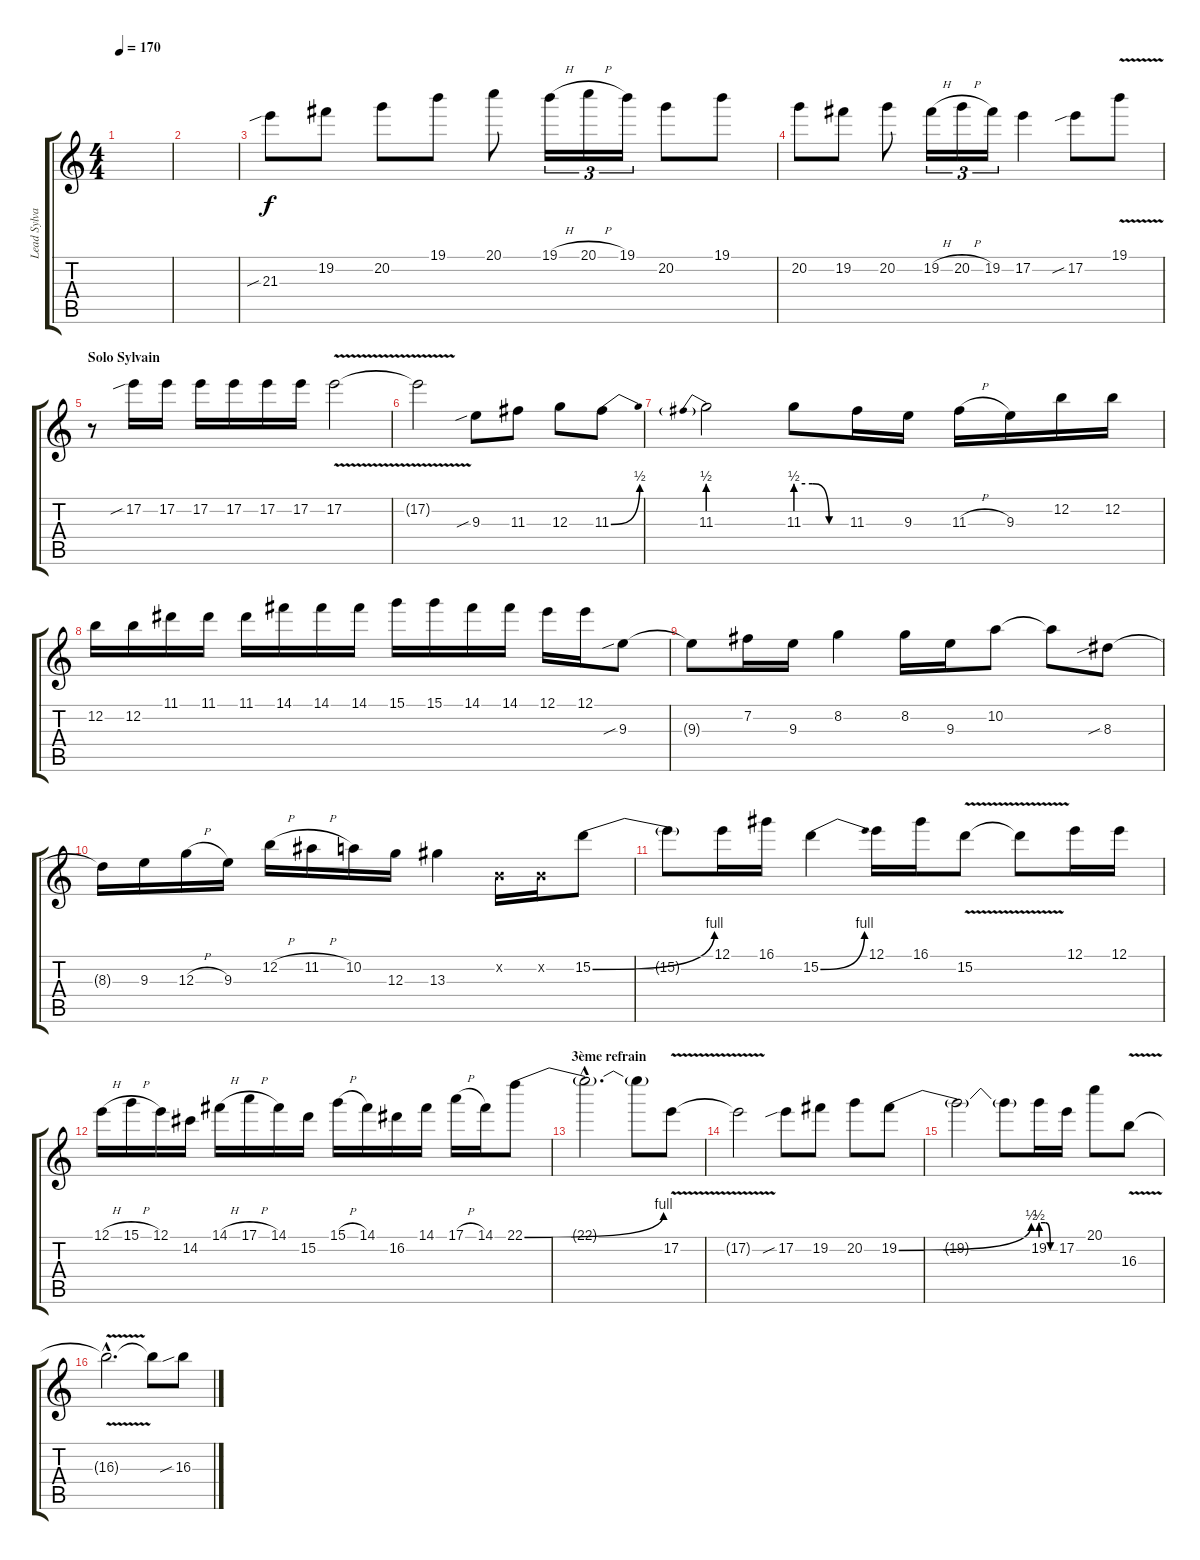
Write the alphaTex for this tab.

\track ("Lead Sylvain" "Lead Sylva") {instrument overdrivenguitar}
\staff {score tabs}
\tuning (E4 B3 G3 D3 A2 E2) {hide}
\ts (4 4)
\tempo 170
\clef g2
\ks c
|
|
21.3{sib}.8 19.2.8 20.2.8 19.1.8 20.1.8 19.1{h}.16{tu (3 2)} 20.1{h}.16{tu (3 2)} 19.1.16{tu (3 2)} 20.2.8 19.1.8 |
20.2.8 19.2.8 20.2.8 19.2{h}.16{tu (3 2)} 20.2{h}.16{tu (3 2)} 19.2.16{tu (3 2)} 17.2.4 17.2{sib}.8 19.1{v}.8 |
\section ("" "Solo Sylvain")
r.8 17.2{sib}.16 17.2.16 17.2.16 17.2.16 17.2.16 17.2.16 17.2{v}.2 |
17.2{t}.2 9.3{sib}.8 11.3.8 12.3.8 11.3{be (bend 0 0 60 2)}.8 |
11.3{be (prebend 0 2 60 2)}.2 11.3{be (custom 0 2 20 2 40 0 60 0)}.8 11.3.16 9.3.16 11.3{h}.16 9.3.16 12.2.16 12.2.16 |
12.2.16 12.2.16 11.1.16 11.1.16 11.1.16 14.1.16 14.1.16 14.1.16 15.1.16 15.1.16 14.1.16 14.1.16 12.1.16 12.1.16 9.3{sib}.8 |
9.3{t}.8 7.2.16 9.3.16 8.2.4 8.2.16 9.3.16 10.2.8 10.2{t}.8 8.3{sib}.8 |
8.3{t}.16 9.3.16 12.3{h}.16 9.3.16 12.2{h}.16 11.2{h}.16 10.2.16 12.3.16 13.3.4 0.2{x}.16 0.2{x}.16 15.2{be (bend 0 0 60 4)}.8 |
15.2{t}.8 12.1.16 16.1.16 15.2{be (bend 0 0 60 4)}.4 12.1.16 16.1.16 15.2{v}.8 15.2{t}.8 12.1.16 12.1.16 |
12.1{h}.16 15.1{h}.16 12.1.16 14.2.16 14.1{h}.16 17.1{h}.16 14.1.16 15.2.16 15.1{h}.16 14.1.16 16.2.16 14.1.16 17.1{h}.16 14.1.16 22.1{be (bend 0 0 60 4)}.8 |
\section ("" "3ème refrain")
22.1{hac t}.2{d} 22.1{t}.8 17.2{v}.8 |
17.2{t}.2 17.2{sib}.8 19.2.8 20.2.8 19.2{be (bend 0 0 60 2)}.8 |
19.2{t}.2 19.2{t}.8 19.2{be (custom 0 2 20 2 40 0 60 0)}.16 17.2.16 20.1.8 16.3{v}.8 |
16.3{hac t}.2{d} 16.3{t}.8 16.3{sib h}.8
